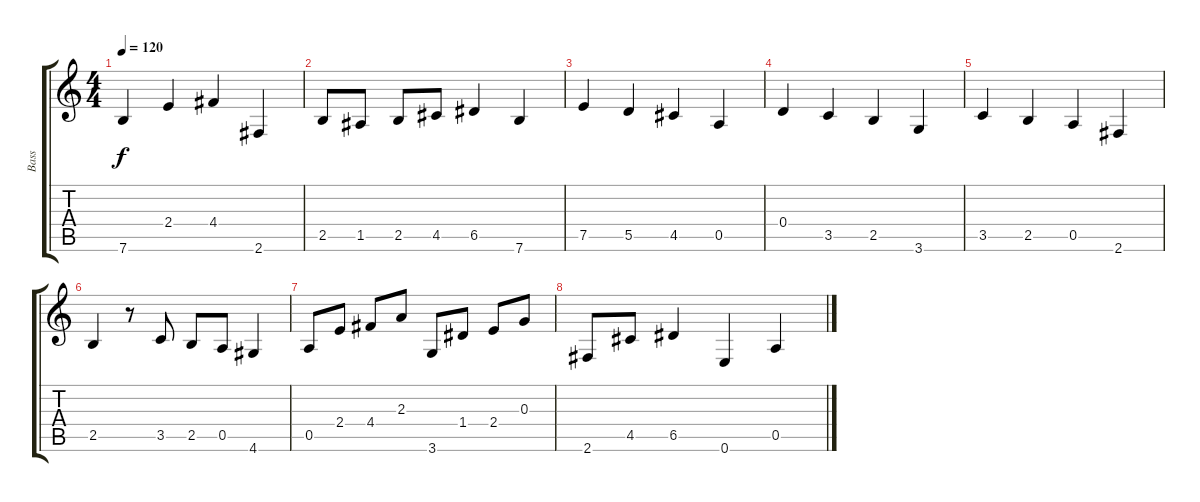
\track ("Bass" "Bass") {instrument acousticguitarnylon}
\staff {score tabs}
\tuning (E4 B3 G3 D3 A2 E2) {hide}
\ts (4 4)
\tempo 120
\clef g2
\ks c
7.6.4{dy f} 2.4.4 4.4.4 2.6.4 |
2.5.8 1.5.8 2.5.8 4.5.8 6.5.4 7.6.4 |
7.5.4 5.5.4 4.5.4 0.5.4 |
0.4.4 3.5.4 2.5.4 3.6.4 |
3.5.4 2.5.4 0.5.4 2.6.4 |
2.5.4 r.8 3.5.8 2.5.8 0.5.8 4.6.4 |
0.5.8 2.4.8 4.4.8 2.3.8 3.6.8 1.4.8 2.4.8 0.3.8 |
2.6.8 4.5.8 6.5.4 0.6.4 0.5.4
